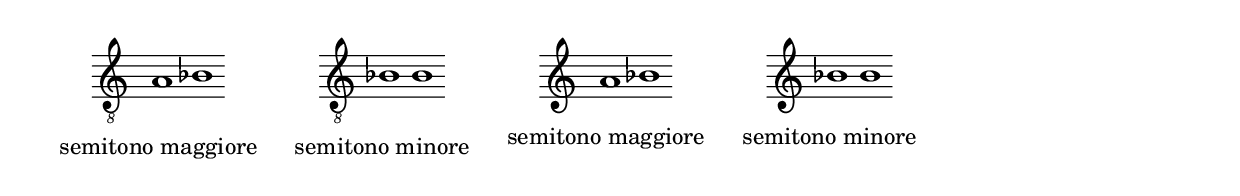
\version "2.22.2"

% Auto generated file

\header {
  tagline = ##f
}

dot = {
   \once \override Script.add-stem-support = ##f
   \once \override Script.toward-stem-shift = 0
   \once \override Script.skyline-horizontal-padding = 0
   \once \override Script.direction = 1
   \once \override Script.font-size = 1
}

\markup {
  \center-column {
    \line {
      \center-align
      \fontsize#3 { \concat { \normal-text ""} }
    }
    \null

    \line {
      \center-column {

        \line {
          \score {
            <<
              \new Staff \with { instrumentName = ""} {
                \override Staff.TimeSignature.stencil = ##f
                \override Staff.NoteHead.style = #'baroque
                \accidentalStyle Score.forget
                \override Rest.style = #'default
                \override NoteHead.style = #'default
                \cadenzaOn
                \clef "treble_8"
                \key c #`((0 . ,NATURAL) (1 . ,NATURAL) (2 . ,NATURAL)
                          (3 . ,NATURAL) (4 . ,NATURAL) (5 . ,NATURAL)
                          (6 . ,NATURAL))  a1   bes1  
                \cadenzaOff
              }
            >>
            \layout {
              \context {
                \Score
                \override SpacingSpanner.common-shortest-duration = #(ly:make-moment 1)
              }
            }
          }
        }
        \null
        \line {
          \left-align {  \normal-text "semitono maggiore" }
        }

      }
      \hspace #3 
      \center-column {

        \line {
          \score {
            <<
              \new Staff \with { instrumentName = ""} {
                \override Staff.TimeSignature.stencil = ##f
                \override Staff.NoteHead.style = #'baroque
                \accidentalStyle Score.forget
                \override Rest.style = #'default
                \override NoteHead.style = #'default
                \cadenzaOn
                \clef "treble_8"
                \key c #`((0 . ,NATURAL) (1 . ,NATURAL) (2 . ,NATURAL)
                          (3 . ,NATURAL) (4 . ,NATURAL) (5 . ,NATURAL)
                          (6 . ,NATURAL))  bes1   b1  
                \cadenzaOff
              }
            >>
            \layout {
              \context {
                \Score
                \override SpacingSpanner.common-shortest-duration = #(ly:make-moment 1)
              }
            }
          }
        }
        \null
        \line {
          \left-align {  \normal-text "semitono minore" }
        }

      }
      \hspace #3 
      \center-column {

        \line {
          \score {
            <<
              \new Staff \with { instrumentName = ""} {
                \override Staff.TimeSignature.stencil = ##f
                \override Staff.NoteHead.style = #'baroque
                \accidentalStyle Score.forget
                \override Rest.style = #'default
                \override NoteHead.style = #'default
                \cadenzaOn
                \clef "treble"
                \key c #`((0 . ,NATURAL) (1 . ,NATURAL) (2 . ,NATURAL)
                          (3 . ,NATURAL) (4 . ,NATURAL) (5 . ,NATURAL)
                          (6 . ,NATURAL))  a'1   bes'1  
                \cadenzaOff
              }
            >>
            \layout {
              \context {
                \Score
                \override SpacingSpanner.common-shortest-duration = #(ly:make-moment 1)
              }
            }
          }
        }
        \null
        \line {
          \left-align {  \normal-text "semitono maggiore" }
        }

      }
      \hspace #3 
      \center-column {

        \line {
          \score {
            <<
              \new Staff \with { instrumentName = ""} {
                \override Staff.TimeSignature.stencil = ##f
                \override Staff.NoteHead.style = #'baroque
                \accidentalStyle Score.forget
                \override Rest.style = #'default
                \override NoteHead.style = #'default
                \cadenzaOn
                \clef "treble"
                \key c #`((0 . ,NATURAL) (1 . ,NATURAL) (2 . ,NATURAL)
                          (3 . ,NATURAL) (4 . ,NATURAL) (5 . ,NATURAL)
                          (6 . ,NATURAL))  bes'1   b'1  
                \cadenzaOff
              }
            >>
            \layout {
              \context {
                \Score
                \override SpacingSpanner.common-shortest-duration = #(ly:make-moment 1)
              }
            }
          }
        }
        \null
        \line {
          \left-align {  \normal-text "semitono minore" }
        }

      }
      \hspace #3 

    }
  }
}